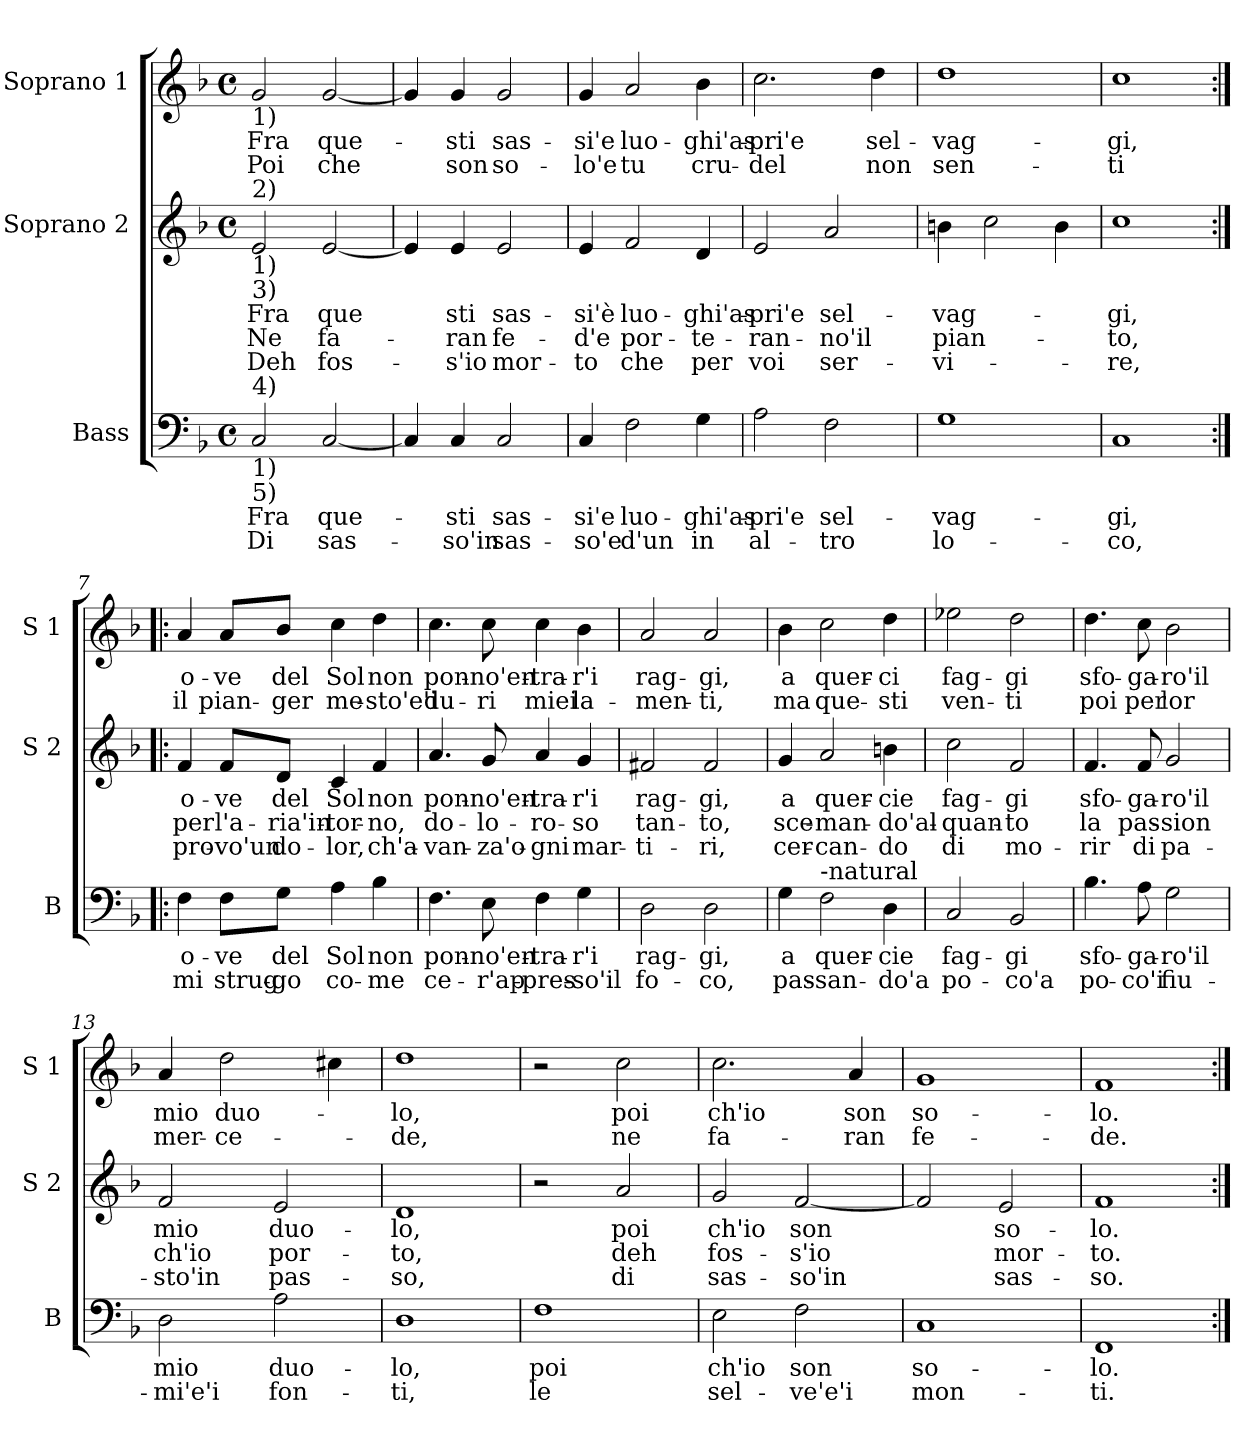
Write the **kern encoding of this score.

**kern	**text	**text	**kern	**text	**text	**text	**kern	**text	**text
*part3	*part3	*part3	*part2	*part2	*part2	*part2	*part1	*part1	*part1
*staff3	*staff3	*staff3	*staff2	*staff2	*staff2	*staff2	*staff1	*staff1	*staff1
*I"Bass	*	*	*I"Soprano 2	*	*	*	*I"Soprano 1	*	*
*I'B	*	*	*I'S 2	*	*	*	*I'S 1	*	*
*clefF4	*	*	*clefG2	*	*	*	*clefG2	*	*
*k[b-]	*	*	*k[b-]	*	*	*	*k[b-]	*	*
*F:	*	*	*F:	*	*	*	*F:	*	*
*M4/4	*	*	*M4/4	*	*	*	*M4/4	*	*
*met(c)	*	*	*met(c)	*	*	*	*met(c)	*	*
=1	=1	=1	=1	=1	=1	=1	=1	=1	=1
!	!	!	!	!	!	!	!LO:TX:b:t=1)	!	!
!	!	!	!LO:TX:a:t=2)	!	!	!	!	!	!
!	!	!	!LO:TX:b:t=1)	!	!	!	!	!	!
!	!	!	!LO:TX:b:t=3)	!	!	!	!	!	!
!LO:TX:a:t=4)	!	!	!	!	!	!	!	!	!
!LO:TX:b:t=1)	!	!	!	!	!	!	!	!	!
!LO:TX:b:t=5)	!	!	!	!	!	!	!	!	!
!	!LO:LY:b	!LO:LY:b	!	!LO:LY:b	!LO:LY:b	!LO:LY:b	!	!LO:LY:b	!LO:LY:b
2C/	Fra	Di	2e/	Fra	Ne	Deh	2g/	Fra	Poi
!	!LO:LY:b	!LO:LY:b	!	!LO:LY:b	!LO:LY:b	!LO:LY:b	!	!LO:LY:b	!LO:LY:b
[2C/	que-	sas-	[2e/	que	fa-	fos-	[2g/	que-	che
=2	=2	=2	=2	=2	=2	=2	=2	=2	=2
4C/]	.	.	4e/]	.	.	.	4g/]	.	.
!	!LO:LY:b	!LO:LY:b	!	!LO:LY:b	!LO:LY:b	!LO:LY:b	!	!LO:LY:b	!LO:LY:b
4C/	-sti	-so'in	4e/	sti	-ran	-s'io	4g/	-sti	son
!	!LO:LY:b	!LO:LY:b	!	!LO:LY:b	!LO:LY:b	!LO:LY:b	!	!LO:LY:b	!LO:LY:b
2C/	sas-	sas-	2e/	sas-	fe-	mor-	2g/	sas-	so-
=3	=3	=3	=3	=3	=3	=3	=3	=3	=3
!	!LO:LY:b	!LO:LY:b	!	!LO:LY:b	!LO:LY:b	!LO:LY:b	!	!LO:LY:b	!LO:LY:b
4C/	-si'e	-so'e	4e/	-si'è	-d'e	-to	4g/	-si'e	-lo'e
!	!LO:LY:b	!LO:LY:b	!	!LO:LY:b	!LO:LY:b	!LO:LY:b	!	!LO:LY:b	!LO:LY:b
2F\	luo-	d'un	2f/	luo-	por-	che	2a/	luo-	tu
!	!LO:LY:b	!LO:LY:b	!	!LO:LY:b	!LO:LY:b	!LO:LY:b	!	!LO:LY:b	!LO:LY:b
4G\	-ghi'as-	in	4d/	-ghi'as-	-te-	per	4b-\	-ghi'as-	cru-
=4	=4	=4	=4	=4	=4	=4	=4	=4	=4
!	!LO:LY:b	!LO:LY:b	!	!LO:LY:b	!LO:LY:b	!LO:LY:b	!	!LO:LY:b	!LO:LY:b
2A\	-pri'e	al-	2e/	-pri'e	-ran-	voi	2.cc\	-pri'e	-del
!	!LO:LY:b	!LO:LY:b	!	!LO:LY:b	!LO:LY:b	!LO:LY:b	!	!	!
2F\	sel-	-tro	2a/	sel-	-no'il	ser-	.	.	.
!	!	!	!	!	!	!	!	!LO:LY:b	!LO:LY:b
.	.	.	.	.	.	.	4dd\	sel-	non
!!LO:LB:g=z
=5	=5	=5	=5	=5	=5	=5	=5	=5	=5
!	!LO:LY:b	!LO:LY:b	!	!LO:LY:b	!LO:LY:b	!LO:LY:b	!	!LO:LY:b	!LO:LY:b
1G	-vag-	lo-	4bn\	-vag-	pian-	-vi-	1dd	-vag-	sen-
.	.	.	2cc\	.	.	.	.	.	.
.	.	.	4b\	.	.	.	.	.	.
=6	=6	=6	=6	=6	=6	=6	=6	=6	=6
!	!LO:LY:b	!LO:LY:b	!	!LO:LY:b	!LO:LY:b	!LO:LY:b	!	!LO:LY:b	!LO:LY:b
1C	-gi,	-co,	1cc	-gi,	-to,	-re,	1cc	-gi,	-ti
=7:|!|:	=7:|!|:	=7:|!|:	=7:|!|:	=7:|!|:	=7:|!|:	=7:|!|:	=7:|!|:	=7:|!|:	=7:|!|:
!	!LO:LY:b	!LO:LY:b	!	!LO:LY:b	!LO:LY:b	!LO:LY:b	!	!LO:LY:b	!LO:LY:b
4F\	o-	mi	4f/	o-	per	pro-	4a/	o-	il
!	!LO:LY:b	!LO:LY:b	!	!LO:LY:b	!LO:LY:b	!LO:LY:b	!	!LO:LY:b	!LO:LY:b
8F\L	-ve	strug-	8f/L	-ve	l'a-	-vo'un	8a/L	-ve	pian-
!	!LO:LY:b	!LO:LY:b	!	!LO:LY:b	!LO:LY:b	!LO:LY:b	!	!LO:LY:b	!LO:LY:b
8G\J	del	-go	8d/J	del	-ria'in-	do-	8b-/J	del	-ger
!	!LO:LY:b	!LO:LY:b	!	!LO:LY:b	!LO:LY:b	!LO:LY:b	!	!LO:LY:b	!LO:LY:b
4A\	Sol	co-	4c/	Sol	-tor-	-lor,	4cc\	Sol	me-
!	!LO:LY:b	!LO:LY:b	!	!LO:LY:b	!LO:LY:b	!LO:LY:b	!	!LO:LY:b	!LO:LY:b
4B-\	non	-me	4f/	non	-no,	ch'a-	4dd\	non	-sto'e'i
=8	=8	=8	=8	=8	=8	=8	=8	=8	=8
!	!LO:LY:b	!LO:LY:b	!	!LO:LY:b	!LO:LY:b	!LO:LY:b	!	!LO:LY:b	!LO:LY:b
4.F\	pon-	ce-	4.a/	pon-	do-	-van-	4.cc\	pon-	du-
!	!LO:LY:b	!LO:LY:b	!	!LO:LY:b	!LO:LY:b	!LO:LY:b	!	!LO:LY:b	!LO:LY:b
8E\	-no'en-	-r'ap-	8g/	-no'en-	-lo-	-za'o-	8cc\	-no'en-	-ri
!	!LO:LY:b	!LO:LY:b	!	!LO:LY:b	!LO:LY:b	!LO:LY:b	!	!LO:LY:b	!LO:LY:b
4F\	-tra-	-pres-	4a/	-tra-	-ro-	-gni	4cc\	-tra-	miei
!	!LO:LY:b	!LO:LY:b	!	!LO:LY:b	!LO:LY:b	!LO:LY:b	!	!LO:LY:b	!LO:LY:b
4G\	-r'i	-so'il	4g/	-r'i	-so	mar-	4b-\	-r'i	la-
=9	=9	=9	=9	=9	=9	=9	=9	=9	=9
!	!LO:LY:b	!LO:LY:b	!	!LO:LY:b	!LO:LY:b	!LO:LY:b	!	!LO:LY:b	!LO:LY:b
2D\	rag-	fo-	2f#X/	rag-	tan-	-ti-	2a/	rag-	-men-
!	!LO:LY:b	!LO:LY:b	!	!LO:LY:b	!LO:LY:b	!LO:LY:b	!	!LO:LY:b	!LO:LY:b
2D\	-gi,	-co,	2f#/	-gi,	-to,	-ri,	2a/	-gi,	-ti,
!!LO:PB:g=z
=10	=10	=10	=10	=10	=10	=10	=10	=10	=10
!	!LO:LY:b	!LO:LY:b	!	!LO:LY:b	!LO:LY:b	!LO:LY:b	!	!LO:LY:b	!LO:LY:b
4G\	a	pas-	4g/	a	sce-	cer-	4b-\	a	ma
!LO:TX:a:t=-natural	!	!	!	!	!	!	!	!	!
!	!LO:LY:b	!LO:LY:b	!	!LO:LY:b	!LO:LY:b	!LO:LY:b	!	!LO:LY:b	!LO:LY:b
2F\	quer-	-san-	2a/	quer-	-man-	-can-	2cc\	quer-	que-
!	!LO:LY:b	!LO:LY:b	!	!LO:LY:b	!LO:LY:b	!LO:LY:b	!	!LO:LY:b	!LO:LY:b
4D\	-cie	-do'a	4bn\	-cie	-do'al-	-do	4dd\	-ci	-sti
=11	=11	=11	=11	=11	=11	=11	=11	=11	=11
!	!LO:LY:b	!LO:LY:b	!	!LO:LY:b	!LO:LY:b	!LO:LY:b	!	!LO:LY:b	!LO:LY:b
2C/	fag-	po-	2cc\	fag-	-quan-	di	2ee-X\	fag-	ven-
!	!LO:LY:b	!LO:LY:b	!	!LO:LY:b	!LO:LY:b	!LO:LY:b	!	!LO:LY:b	!LO:LY:b
2BB-/	-gi	-co'a	2f/	-gi	-to	mo-	2dd\	-gi	-ti
=12	=12	=12	=12	=12	=12	=12	=12	=12	=12
!	!LO:LY:b	!LO:LY:b	!	!LO:LY:b	!LO:LY:b	!LO:LY:b	!	!LO:LY:b	!LO:LY:b
4.B-\	sfo-	po-	4.f/	sfo-	la	-rir	4.dd\	sfo-	poi
!	!LO:LY:b	!LO:LY:b	!	!LO:LY:b	!LO:LY:b	!LO:LY:b	!	!LO:LY:b	!LO:LY:b
8A\	-ga-	-co'i	8f/	-ga-	pas-	di	8cc\	-ga-	per
!	!LO:LY:b	!LO:LY:b	!	!LO:LY:b	!LO:LY:b	!LO:LY:b	!	!LO:LY:b	!LO:LY:b
2G\	-ro'il	fiu-	2g/	-ro'il	-sion	pa-	2b-\	-ro'il	lor
=13	=13	=13	=13	=13	=13	=13	=13	=13	=13
!	!LO:LY:b	!LO:LY:b	!	!LO:LY:b	!LO:LY:b	!LO:LY:b	!	!LO:LY:b	!LO:LY:b
2D\	mio	-mi'e'i	2f/	mio	ch'io	-sto'in	4a/	mio	mer-
!	!	!	!	!	!	!	!	!LO:LY:b	!LO:LY:b
.	.	.	.	.	.	.	2dd\	duo-	-ce-
!	!LO:LY:b	!LO:LY:b	!	!LO:LY:b	!LO:LY:b	!LO:LY:b	!	!	!
2A\	duo-	fon-	2e/	duo-	por-	pas-	.	.	.
.	.	.	.	.	.	.	4cc#X\	.	.
=14	=14	=14	=14	=14	=14	=14	=14	=14	=14
!	!LO:LY:b	!LO:LY:b	!	!LO:LY:b	!LO:LY:b	!LO:LY:b	!	!LO:LY:b	!LO:LY:b
1D	-lo,	-ti,	1d	-lo,	-to,	-so,	1dd	-lo,	-de,
!!LO:LB:g=z
=15	=15	=15	=15	=15	=15	=15	=15	=15	=15
!	!LO:LY:b	!LO:LY:b	!	!	!	!	!	!	!
1F	poi	le	2r	.	.	.	2r	.	.
!	!	!	!	!LO:LY:b	!LO:LY:b	!LO:LY:b	!	!LO:LY:b	!LO:LY:b
.	.	.	2a/	poi	deh	di	2cc\	poi	ne
=16	=16	=16	=16	=16	=16	=16	=16	=16	=16
!	!LO:LY:b	!LO:LY:b	!	!LO:LY:b	!LO:LY:b	!LO:LY:b	!	!LO:LY:b	!LO:LY:b
2E\	ch'io	sel-	2g/	ch'io	fos-	sas-	2.cc\	ch'io	fa-
!	!LO:LY:b	!LO:LY:b	!	!LO:LY:b	!LO:LY:b	!LO:LY:b	!	!	!
2F\	son	-ve'e'i	[2f/	son	-s'io	-so'in	.	.	.
!	!	!	!	!	!	!	!	!LO:LY:b	!LO:LY:b
.	.	.	.	.	.	.	4a/	son	-ran
=17	=17	=17	=17	=17	=17	=17	=17	=17	=17
!	!LO:LY:b	!LO:LY:b	!	!	!	!	!	!LO:LY:b	!LO:LY:b
1C	so-	mon-	2f/]	.	.	.	1g	so-	fe-
!	!	!	!	!LO:LY:b	!LO:LY:b	!LO:LY:b	!	!	!
.	.	.	2e/	so-	mor-	sas-	.	.	.
=18	=18	=18	=18	=18	=18	=18	=18	=18	=18
!	!LO:LY:b	!LO:LY:b	!	!LO:LY:b	!LO:LY:b	!LO:LY:b	!	!LO:LY:b	!LO:LY:b
1FF	-lo.	-ti.	1f	-lo.	-to.	-so.	1f	-lo.	-de.
=:|!	=:|!	=:|!	=:|!	=:|!	=:|!	=:|!	=:|!	=:|!	=:|!
*-	*-	*-	*-	*-	*-	*-	*-	*-	*-
